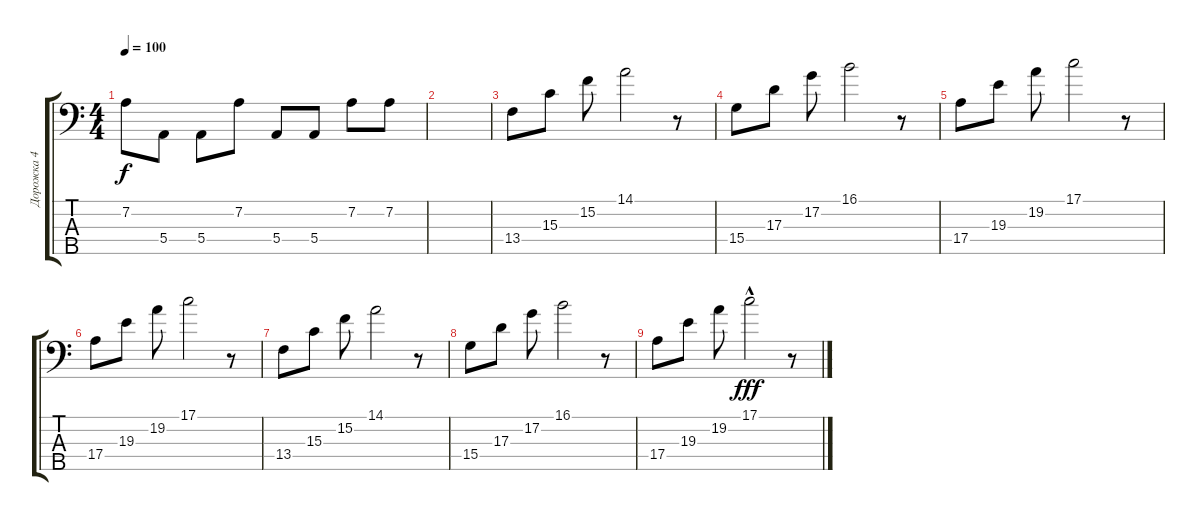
\track ("Дорожка 4" "Дорожка 4") {instrument electricbasspick}
\staff {score tabs}
\tuning (G2 D2 A1 E1 B0) {hide}
\ts (4 4)
\tempo 100
\clef f4
\ks c
7.2.8{dy f} 5.4.8 5.4.8 7.2.8 5.4.8 5.4.8 7.2.8 7.2.8 |
|
13.4.8 15.3.8 15.2.8 14.1.2 r.8 |
15.4.8 17.3.8 17.2.8 16.1.2 r.8 |
17.4.8 19.3.8 19.2.8 17.1.2 r.8 |
17.4.8 19.3.8 19.2.8 17.1.2 r.8 |
13.4.8 15.3.8 15.2.8 14.1.2 r.8 |
15.4.8 17.3.8 17.2.8 16.1.2 r.8 |
17.4.8 19.3.8 19.2.8 17.1{hac}.2{dy fff} r.8
